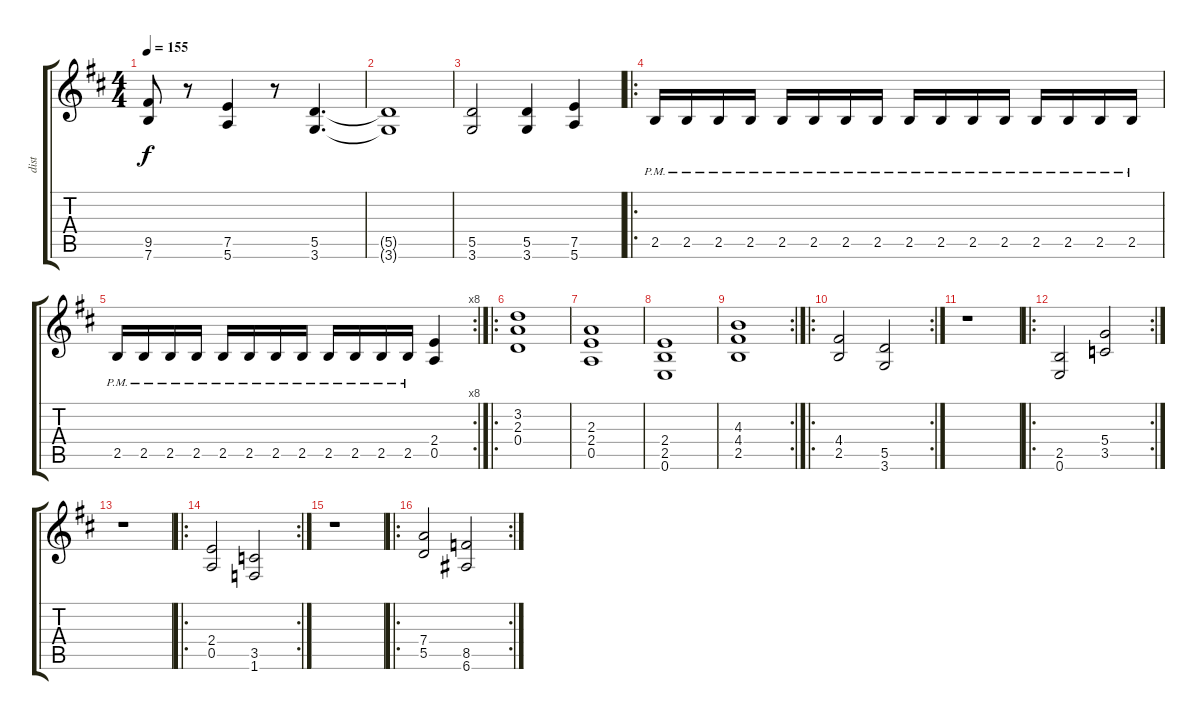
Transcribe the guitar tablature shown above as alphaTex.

\track ("dist" "dist") {instrument overdrivenguitar}
\staff {score tabs}
\tuning (E4 B3 G3 D3 A2 E2) {hide}
\ts (4 4)
\tempo 155
\clef g2
\ks d
(9.5{t} 7.6{t}).8{dy f} r.8 (7.5 5.6).4 r.8 (5.5 3.6).4{d} |
(5.5{t} 3.6{t}).1 |
(5.5 3.6).2 (5.5 3.6).4 (7.5 5.6).4 |
\ro
2.5{pm}.16 2.5{pm}.16 2.5{pm}.16 2.5{pm}.16 2.5{pm}.16 2.5{pm}.16 2.5{pm}.16 2.5{pm}.16 2.5{pm}.16 2.5{pm}.16 2.5{pm}.16 2.5{pm}.16 2.5{pm}.16 2.5{pm}.16 2.5{pm}.16 2.5{pm}.16 |
\rc 8
2.5{pm}.16 2.5{pm}.16 2.5{pm}.16 2.5{pm}.16 2.5{pm}.16 2.5{pm}.16 2.5{pm}.16 2.5{pm}.16 2.5{pm}.16 2.5{pm}.16 2.5{pm}.16 2.5{pm}.16 (2.4 0.5).4 |
\ro
(3.2 2.3 0.4).1 |
(2.3 2.4 0.5).1 |
(2.4 2.5 0.6).1 |
\rc 2
(4.3 4.4 2.5).1 |
\ro
\rc 2
(4.4 2.5).2 (5.5 3.6).2 |
r.1 |
\ro
\rc 2
(2.5 0.6).2 (5.4 3.5).2 |
r.1 |
\ro
\rc 2
(2.4 0.5).2 (3.5 1.6).2 |
r.1 |
\ro
\rc 2
(7.4 5.5).2 (8.5 6.6).2
